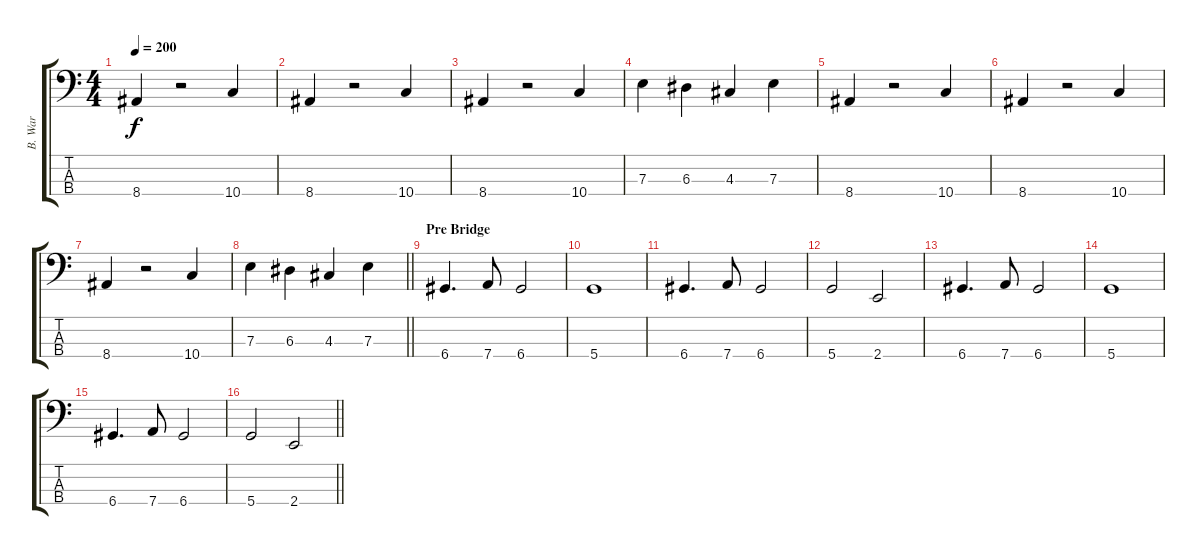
\track ("B. War " "B. War ") {instrument electricbassfinger}
\staff {score tabs}
\tuning (G2 D2 A1 D1) {hide}
\ts (4 4)
\tempo 200
\clef f4
\ks c
8.4.4{dy f} r.2 10.4.4 |
8.4.4 r.2 10.4.4 |
8.4.4 r.2 10.4.4 |
7.3.4 6.3.4 4.3.4 7.3.4 |
8.4.4 r.2 10.4.4 |
8.4.4 r.2 10.4.4 |
8.4.4 r.2 10.4.4 |
\barLineRight lightlight
7.3.4 6.3.4 4.3.4 7.3.4 |
\section ("" "Pre Bridge")
6.4.4{d} 7.4.8 6.4.2 |
5.4.1 |
6.4.4{d} 7.4.8 6.4.2 |
5.4.2 2.4.2 |
6.4.4{d} 7.4.8 6.4.2 |
5.4.1 |
6.4.4{d} 7.4.8 6.4.2 |
\barLineRight lightlight
5.4.2 2.4.2
